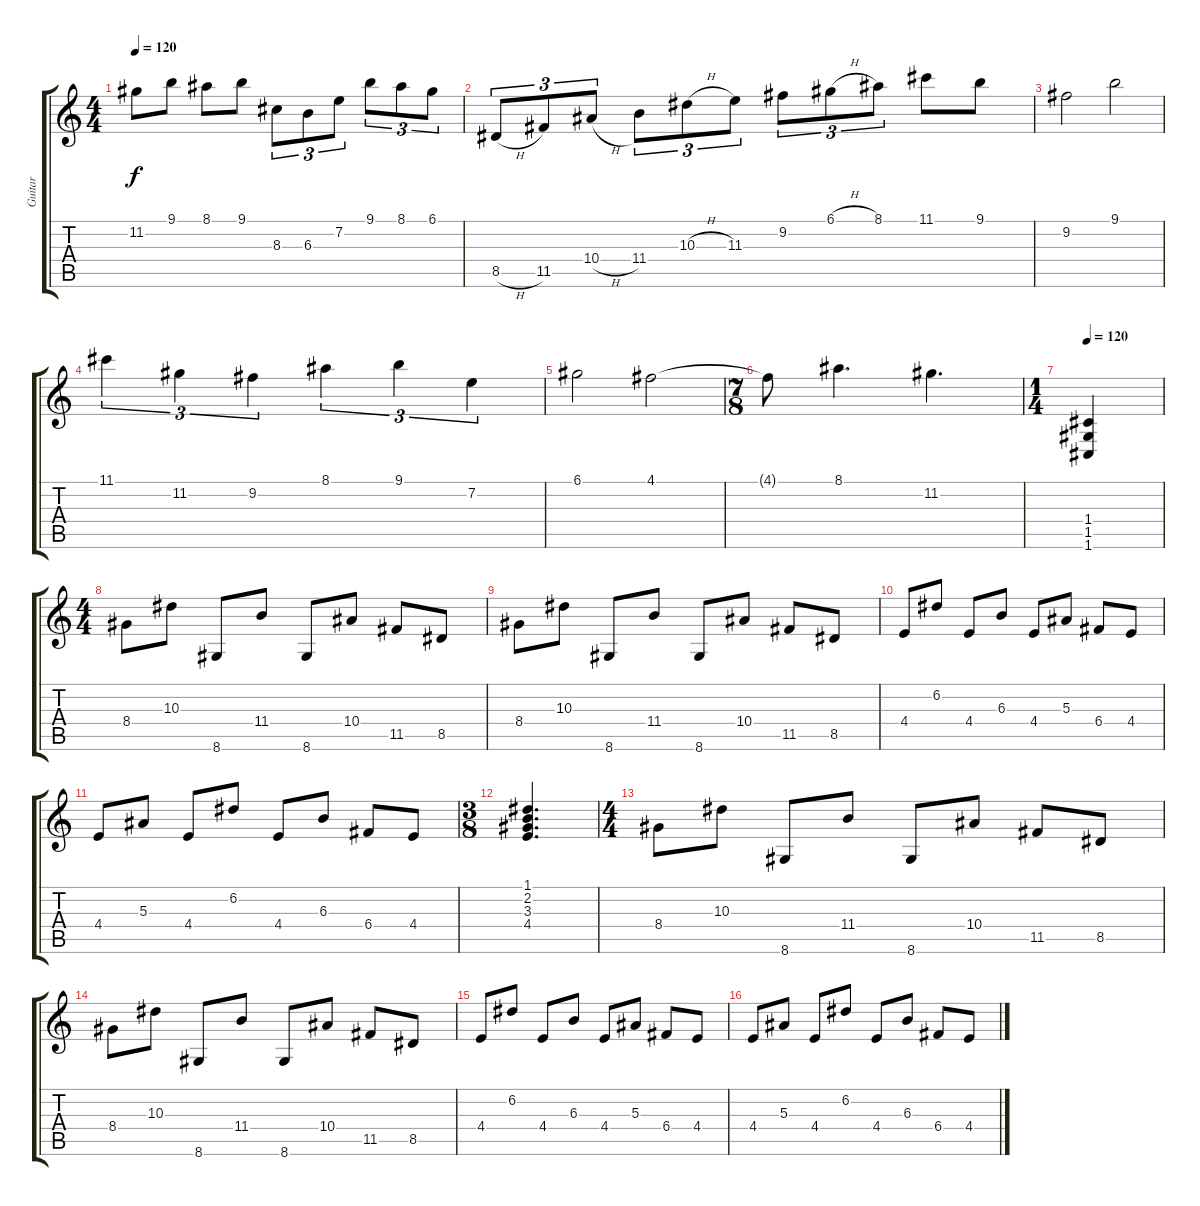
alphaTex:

\track ("Guitar" "Guitar") {instrument acousticguitarsteel}
\staff {score tabs}
\tuning (D4 A3 F3 C3 G2 C2) {hide}
\ts (4 4)
\tempo 120
\clef g2
\ks c
11.2.8{dy f} 9.1.8 8.1.8 9.1.8 8.3.8{tu (3 2)} 6.3.8{tu (3 2)} 7.2.8{tu (3 2)} 9.1.8{tu (3 2)} 8.1.8{tu (3 2)} 6.1.8{tu (3 2)} |
8.5{h}.8{tu (3 2)} 11.5.8{tu (3 2)} 10.4{h}.8{tu (3 2)} 11.4.8{tu (3 2)} 10.3{h}.8{tu (3 2)} 11.3.8{tu (3 2)} 9.2.8{tu (3 2)} 6.1{h}.8{tu (3 2)} 8.1.8{tu (3 2)} 11.1.8 9.1.8 |
9.2.2 9.1.2 |
11.1.4{tu (3 2)} 11.2.4{tu (3 2)} 9.2.4{tu (3 2)} 8.1.4{tu (3 2)} 9.1.4{tu (3 2)} 7.2.4{tu (3 2)} |
6.1.2 4.1.2 |
\ts (7 8)
4.1{t}.8 8.1.4{d} 11.2.4{d} |
\ts (1 4)
\tempo 120
(1.4 1.5 1.6).4 |
\ts (4 4)
8.4.8 10.3.8 8.6.8 11.4.8 8.6.8 10.4.8 11.5.8 8.5.8 |
8.4.8 10.3.8 8.6.8 11.4.8 8.6.8 10.4.8 11.5.8 8.5.8 |
4.4.8 6.2.8 4.4.8 6.3.8 4.4.8 5.3.8 6.4.8 4.4.8 |
4.4.8 5.3.8 4.4.8 6.2.8 4.4.8 6.3.8 6.4.8 4.4.8 |
\ts (3 8)
(1.1 2.2 3.3 4.4).4{d} |
\ts (4 4)
8.4.8 10.3.8 8.6.8 11.4.8 8.6.8 10.4.8 11.5.8 8.5.8 |
8.4.8 10.3.8 8.6.8 11.4.8 8.6.8 10.4.8 11.5.8 8.5.8 |
4.4.8 6.2.8 4.4.8 6.3.8 4.4.8 5.3.8 6.4.8 4.4.8 |
4.4.8 5.3.8 4.4.8 6.2.8 4.4.8 6.3.8 6.4.8 4.4.8
